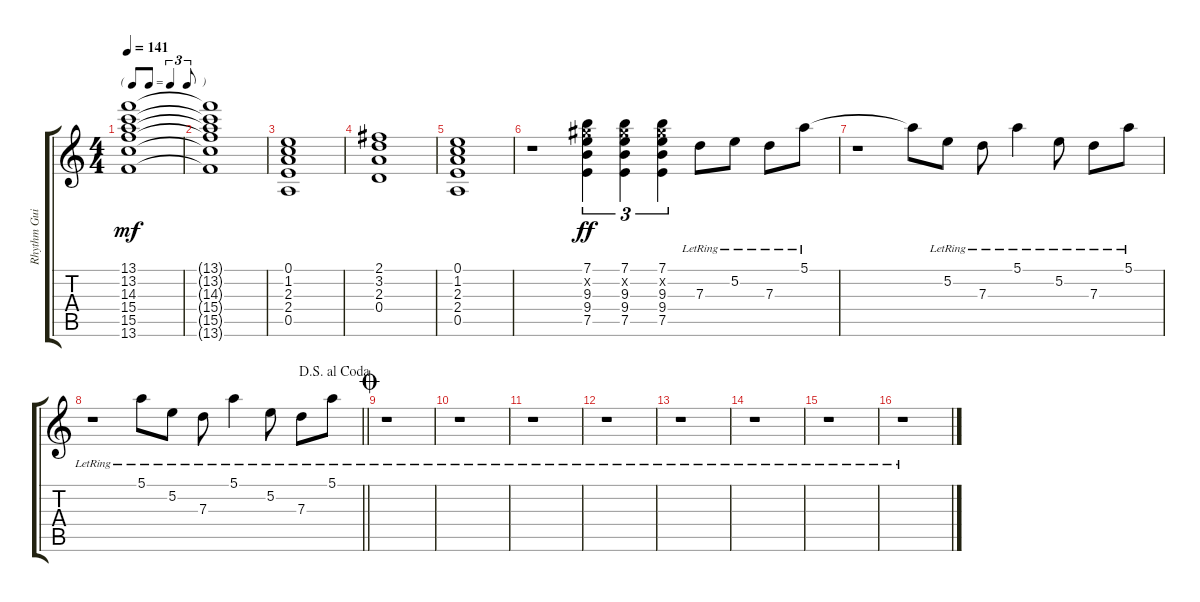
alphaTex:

\track ("Rhythm Guitar - Clean" "Rhythm Gui") {instrument electricguitarclean}
\staff {score tabs}
\tuning (E4 B3 G3 D3 A2 E2) {hide}
\ts (4 4)
\tf triplet8th
\tempo 141
\clef g2
\ks c
(13.1 13.2 14.3 15.4 15.5 13.6).1{dy mf} |
(13.1{t} 13.2{t} 14.3{t} 15.4{t} 15.5{t} 13.6{t}).1 |
(0.1 1.2 2.3 2.4 0.5).1 |
(2.1 3.2 2.3 0.4).1 |
(0.1 1.2 2.3 2.4 0.5).1 |
r.1 (7.1 9.2{x} 9.3 9.4 7.5).4{tu (3 2) dy ff} (7.1 9.2{x} 9.3 9.4 7.5).4{tu (3 2)} (7.1 9.2{x} 9.3 9.4 7.5).4{tu (3 2)} 7.3{lr}.8 5.2{lr}.8 7.3{lr}.8 5.1{lr}.8 |
r.1 5.1{t}.8 5.2{lr}.8 7.3{lr}.8 5.1{lr}.4 5.2{lr}.8 7.3{lr}.8 5.1{lr}.8 |
\jump dalsegnoalcoda
\barLineRight lightlight
r.1 5.1{lr}.8 5.2{lr}.8 7.3{lr}.8 5.1{lr}.4 5.2{lr}.8 7.3{lr}.8 5.1{lr}.8 |
\jump coda
r.1 |
r.1 |
r.1 |
r.1 |
r.1 |
r.1 |
r.1 |
r.1
